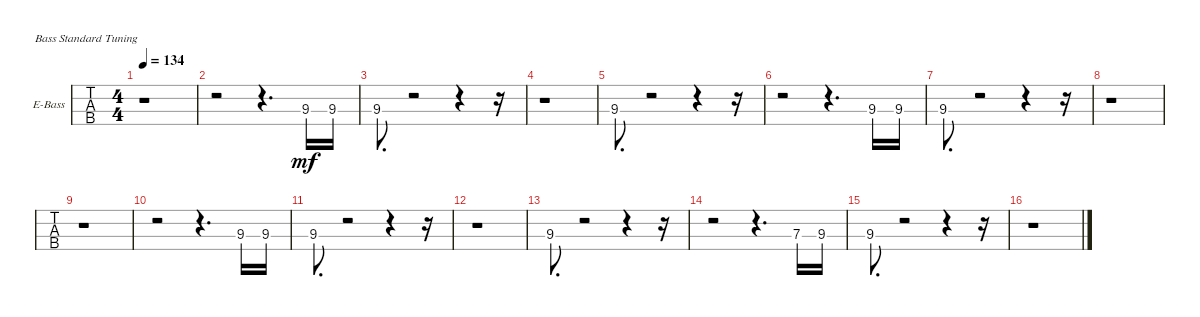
\bracketExtendMode groupsimilarinstruments
\firstSystemTrackNameOrientation horizontal
\otherSystemsTrackNameOrientation horizontal
\track ("Bass" "E-Bass") {instrument electricbassfinger}
\staff {tabs}
\tuning (G2 D2 A1 E1)
\ts (4 4)
\tempo 134
\clef f4
\ks c
r.1{dy mf} |
r.2 r.4{d} 9.3.16 9.3.16 |
9.3.8{d} r.2 r.4 r.16 |
r.1 |
9.3.8{d} r.2 r.4 r.16 |
r.2 r.4{d} 9.3.16 9.3.16 |
9.3.8{d} r.2 r.4 r.16 |
r.1 |
r.1 |
r.2 r.4{d} 9.3.16 9.3.16 |
9.3.8{d} r.2 r.4 r.16 |
r.1 |
9.3.8{d} r.2 r.4 r.16 |
r.2 r.4{d} 7.3.16 9.3.16 |
9.3.8{d} r.2 r.4 r.16 |
r.1
